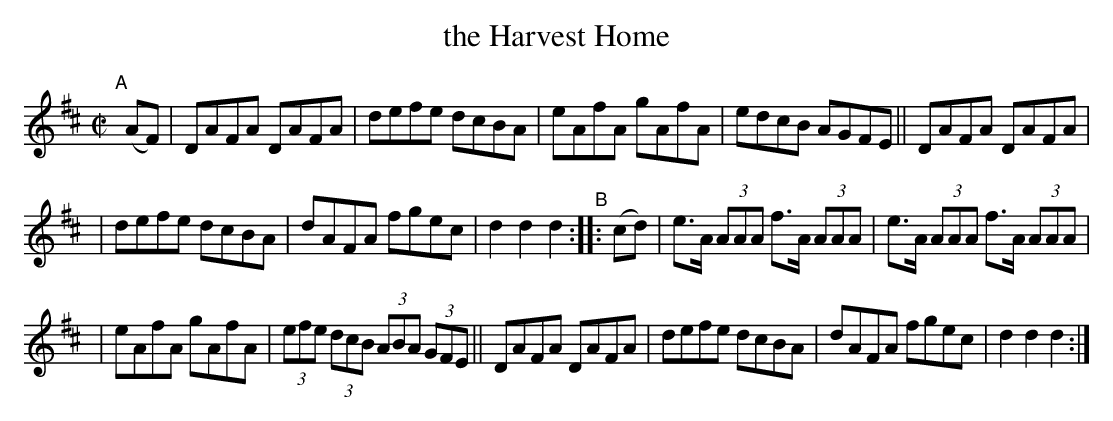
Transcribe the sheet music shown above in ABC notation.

X:1
T: the Harvest Home
M: C|
L: 1/8
K: D
"^A"[|] (AF) | DAFA DAFA | defe dcBA | eAfA gAfA | edcB AGFE || DAFA DAFA |
| defe dcBA | dAFA fgec | d2 d2 d2 "^B":: (cd) | e>A (3AAA f>A (3AAA | e>A (3AAA f>A (3AAA |
| eAfA gAfA | (3efe (3dcB (3ABA (3GFE || DAFA DAFA | defe dcBA | dAFA fgec | d2 d2 d2 :|
